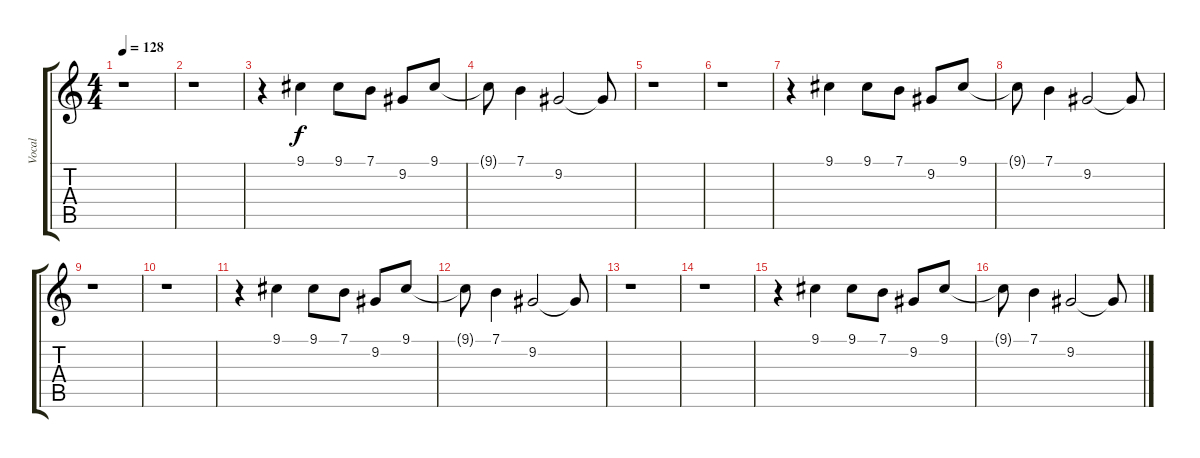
\track ("Vocal" "Vocal") {instrument lead6voice}
\staff {score tabs}
\tuning (E4 B3 G3 D3 A2 E2) {hide}
\ts (4 4)
\tempo 128
\clef g2
\ks c
r.1{dy f} |
r.1 |
r.4 9.1.4 9.1.8 7.1.8 9.2.8 9.1.8 |
9.1{t}.8 7.1.4 9.2.2 9.2{t}.8 |
r.1 |
r.1 |
r.4 9.1.4 9.1.8 7.1.8 9.2.8 9.1.8 |
9.1{t}.8 7.1.4 9.2.2 9.2{t}.8 |
r.1 |
r.1 |
r.4 9.1.4 9.1.8 7.1.8 9.2.8 9.1.8 |
9.1{t}.8 7.1.4 9.2.2 9.2{t}.8 |
r.1 |
r.1 |
r.4 9.1.4 9.1.8 7.1.8 9.2.8 9.1.8 |
9.1{t}.8 7.1.4 9.2.2 9.2{t}.8
